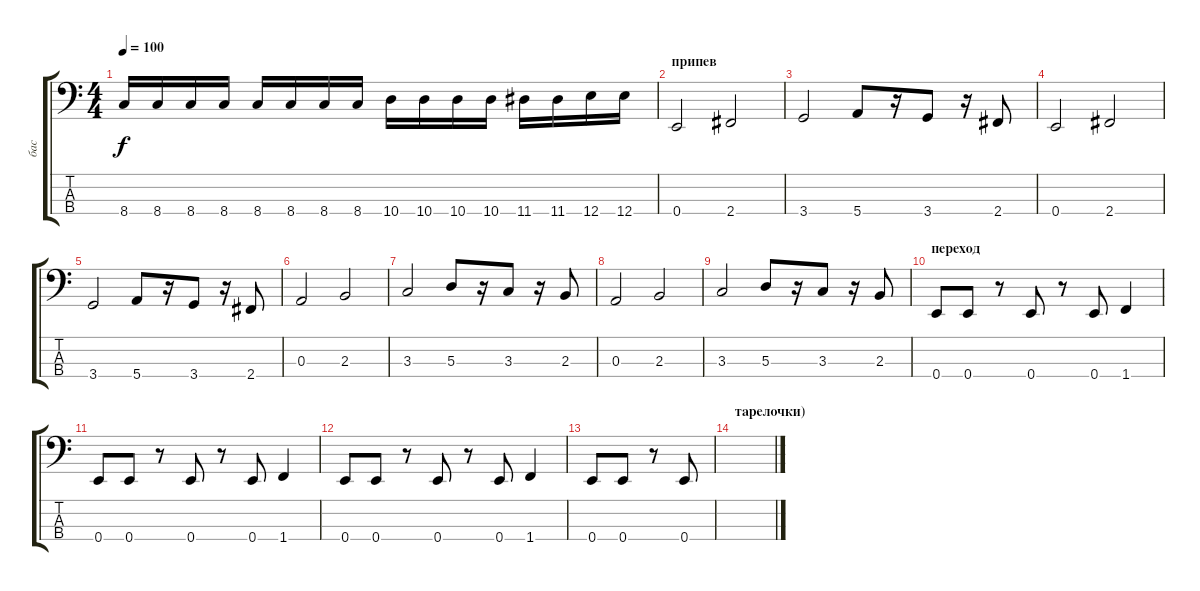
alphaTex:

\track ("бас " "бас ") {instrument electricbasspick}
\staff {score tabs}
\tuning (G2 D2 A1 E1) {hide}
\ts (4 4)
\tempo 100
\clef f4
\ks c
8.4.16{dy f} 8.4.16 8.4.16 8.4.16 8.4.16 8.4.16 8.4.16 8.4.16 10.4.16 10.4.16 10.4.16 10.4.16 11.4.16 11.4.16 12.4.16 12.4.16 |
\section ("" "припев")
0.4.2 2.4.2 |
3.4.2 5.4.8 r.16 3.4.8 r.16 2.4.8 |
0.4.2 2.4.2 |
3.4.2 5.4.8 r.16 3.4.8 r.16 2.4.8 |
0.3.2 2.3.2 |
3.3.2 5.3.8 r.16 3.3.8 r.16 2.3.8 |
0.3.2 2.3.2 |
3.3.2 5.3.8 r.16 3.3.8 r.16 2.3.8 |
\section ("" "переход")
0.4.8 0.4.8 r.8 0.4.8 r.8 0.4.8 1.4.4 |
0.4.8 0.4.8 r.8 0.4.8 r.8 0.4.8 1.4.4 |
0.4.8 0.4.8 r.8 0.4.8 r.8 0.4.8 1.4.4 |
0.4.8 0.4.8 r.8 0.4.8 |
\section ("" "тарелочки)")
